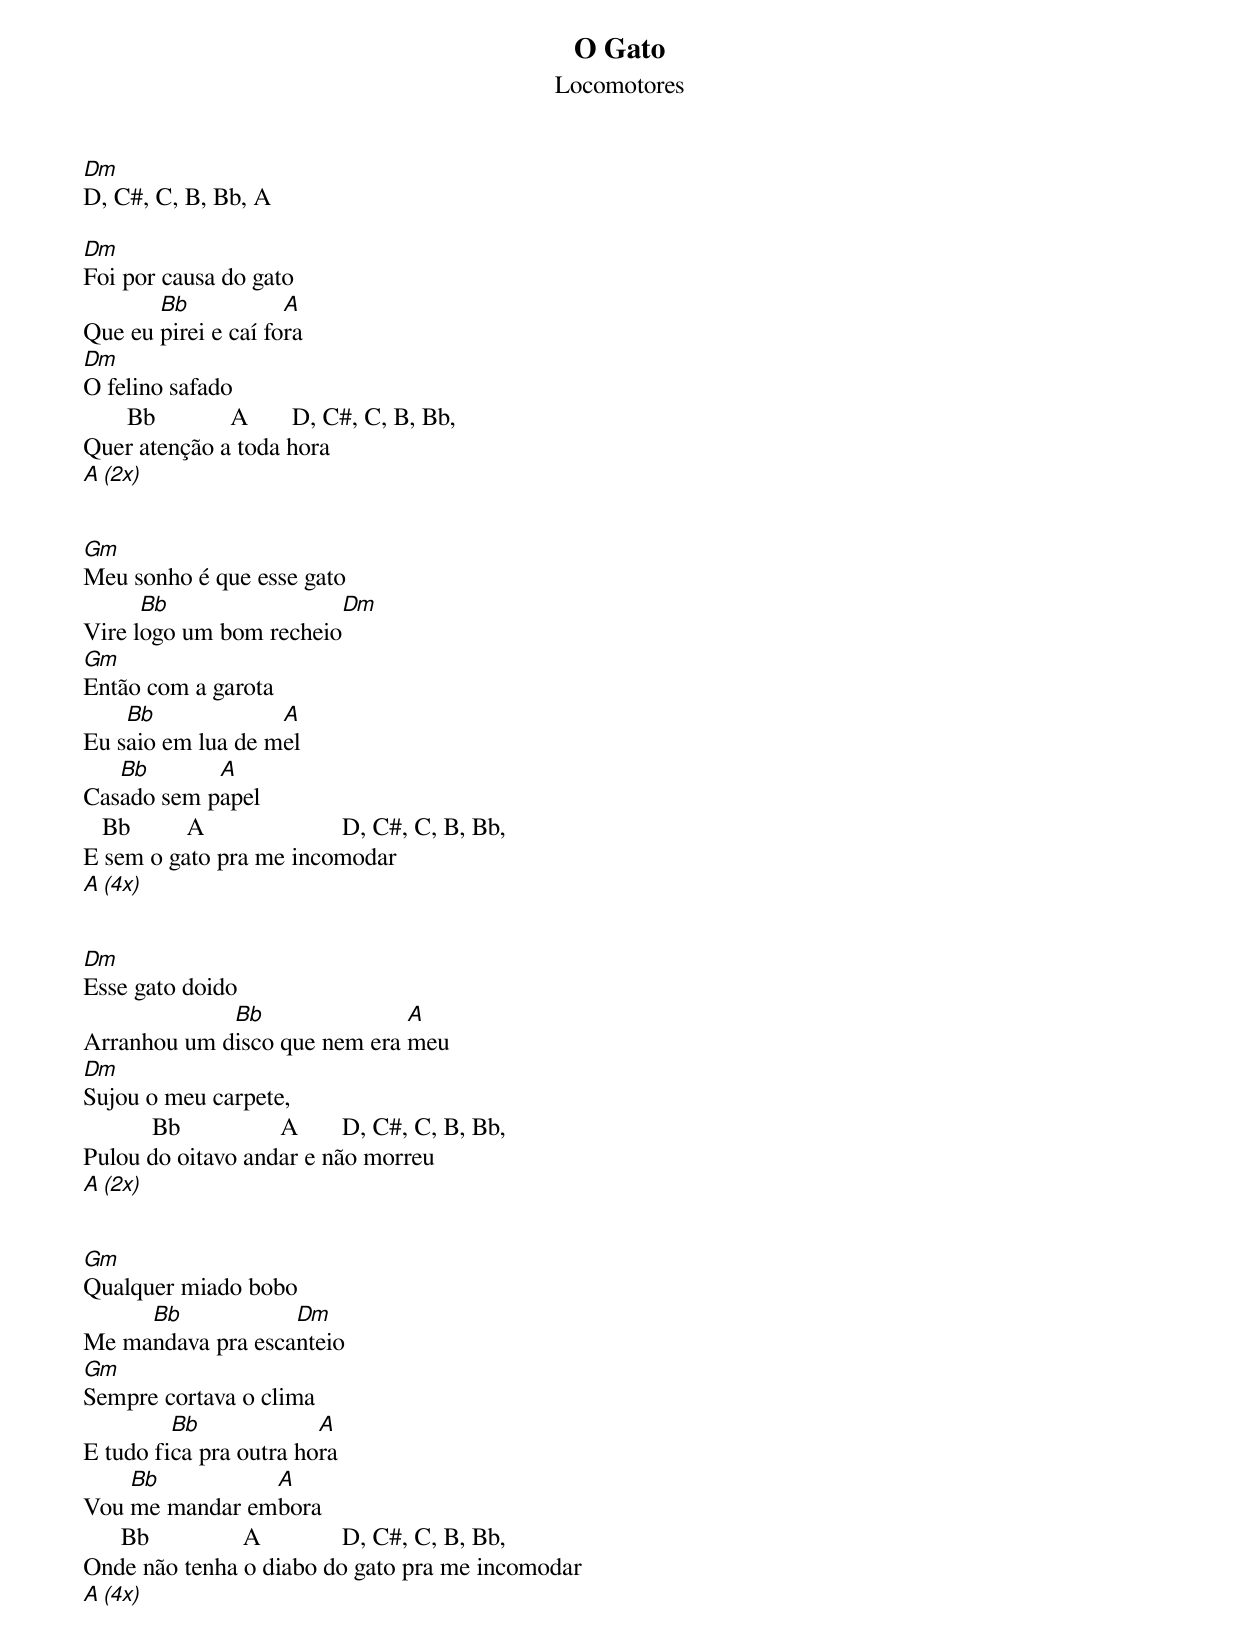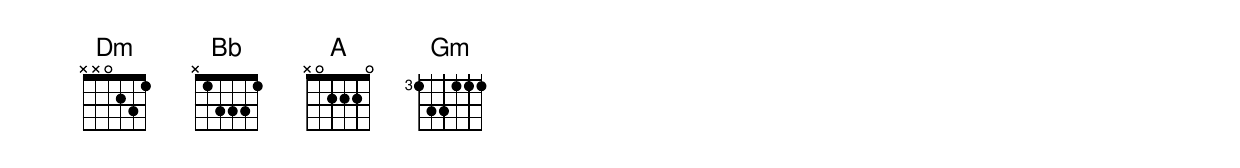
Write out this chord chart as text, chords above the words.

O Gato
Locomotores

Dm
D, C#, C, B, Bb, A

Dm
Foi por causa do gato
       Bb            A
Que eu pirei e caí fora
Dm
O felino safado
       Bb            A       D, C#, C, B, Bb,
Quer atenção a toda hora
A (2x)


Gm
Meu sonho é que esse gato
      Bb                  Dm
Vire logo um bom recheio
Gm
Então com a garota
    Bb             A
Eu saio em lua de mel
   Bb       A
Casado sem papel
   Bb         A                      D, C#, C, B, Bb,
E sem o gato pra me incomodar
A (4x)


Dm
Esse gato doido
             Bb               A
Arranhou um disco que nem era meu
Dm
Sujou o meu carpete,
           Bb                A       D, C#, C, B, Bb,
Pulou do oitavo andar e não morreu
A (2x)


Gm
Qualquer miado bobo
     Bb            Dm
Me mandava pra escanteio
Gm
Sempre cortava o clima
         Bb             A
E tudo fica pra outra hora
    Bb          A
Vou me mandar embora
      Bb               A             D, C#, C, B, Bb,
Onde não tenha o diabo do gato pra me incomodar
A (4x)
